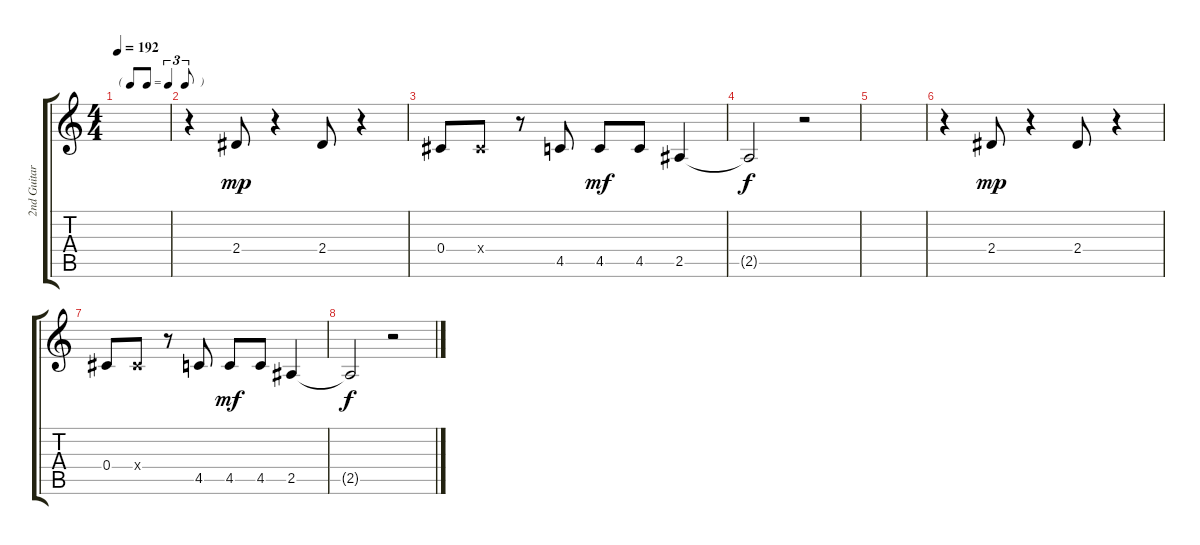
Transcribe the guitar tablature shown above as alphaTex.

\track ("2nd Guitar" "2nd Guitar") {instrument electricguitarclean}
\staff {score tabs}
\tuning (Eb4 Bb3 Gb3 Db3 Ab2 Eb2) {hide}
\ts (4 4)
\tf triplet8th
\tempo 192
\clef g2
\ks c
|
r.4 2.4.8{dy mp} r.4 2.4.8 r.4 |
0.4.8 0.4{x}.8 r.8 4.5.8 4.5.8{dy mf} 4.5.8 2.5.4 |
2.5{t}.2{dy f} r.2 |
|
r.4 2.4.8{dy mp} r.4 2.4.8 r.4 |
0.4.8 0.4{x}.8 r.8 4.5.8 4.5.8{dy mf} 4.5.8 2.5.4 |
2.5{t}.2{dy f} r.2
